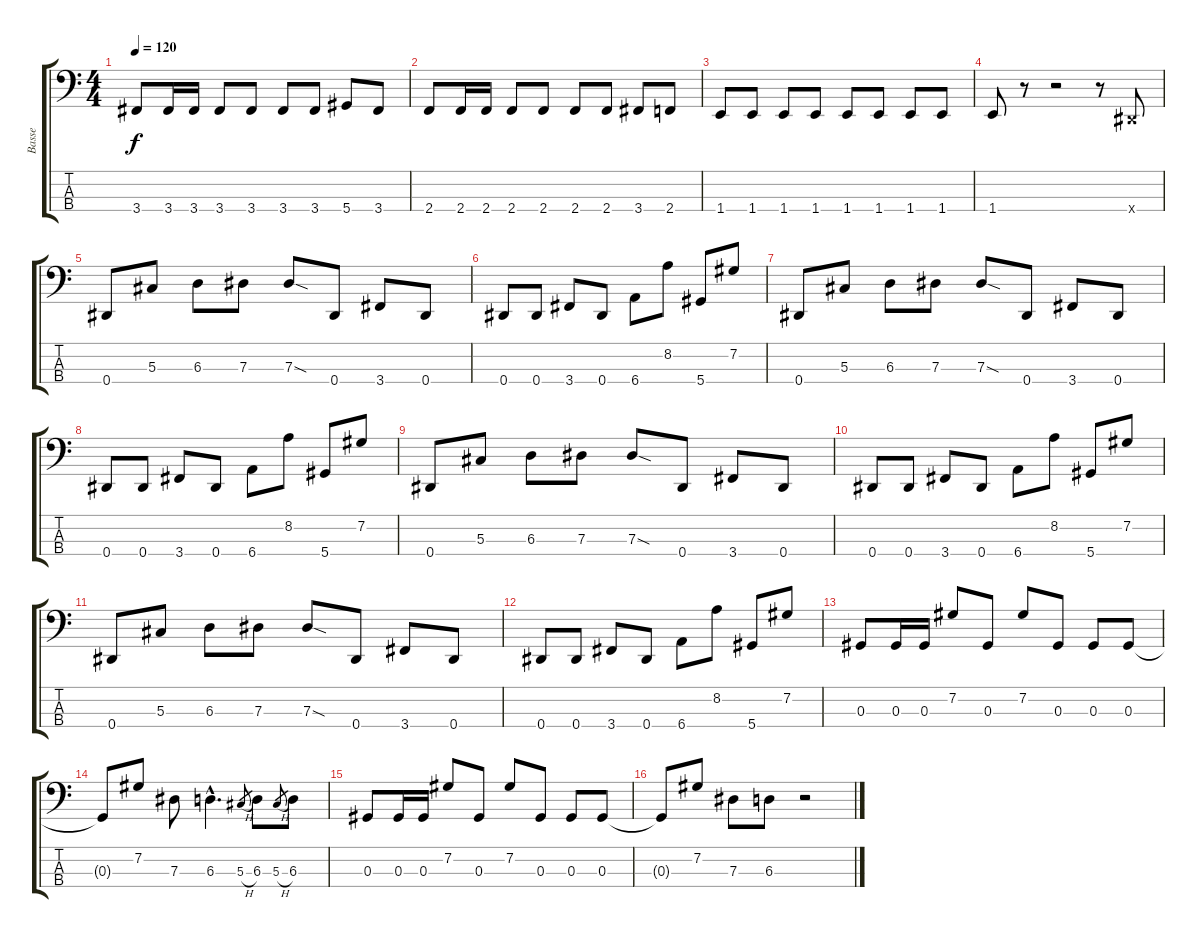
\track ("Basse" "Basse") {instrument electricbasspick}
\staff {score tabs}
\tuning (Gb2 Db2 Ab1 Eb1) {hide}
\ts (4 4)
\tempo 120
\clef f4
\ks c
3.4.8{dy f} 3.4.16 3.4.16 3.4.8 3.4.8 3.4.8 3.4.8 5.4.8 3.4.8 |
2.4.8 2.4.16 2.4.16 2.4.8 2.4.8 2.4.8 2.4.8 3.4.8 2.4.8 |
1.4.8 1.4.8 1.4.8 1.4.8 1.4.8 1.4.8 1.4.8 1.4.8 |
1.4.8 r.8 r.2 r.8 0.4{x}.8 |
0.4.8 5.3.8 6.3.8 7.3.8 7.3{sod}.8 0.4.8 3.4.8 0.4.8 |
0.4.8 0.4.8 3.4.8 0.4.8 6.4.8 8.2.8 5.4.8 7.2.8 |
0.4.8 5.3.8 6.3.8 7.3.8 7.3{sod}.8 0.4.8 3.4.8 0.4.8 |
0.4.8 0.4.8 3.4.8 0.4.8 6.4.8 8.2.8 5.4.8 7.2.8 |
0.4.8 5.3.8 6.3.8 7.3.8 7.3{sod}.8 0.4.8 3.4.8 0.4.8 |
0.4.8 0.4.8 3.4.8 0.4.8 6.4.8 8.2.8 5.4.8 7.2.8 |
0.4.8 5.3.8 6.3.8 7.3.8 7.3{sod}.8 0.4.8 3.4.8 0.4.8 |
0.4.8 0.4.8 3.4.8 0.4.8 6.4.8 8.2.8 5.4.8 7.2.8 |
0.3.8 0.3.16 0.3.16 7.2.8 0.3.8 7.2.8 0.3.8 0.3.8 0.3.8 |
0.3{t}.8 7.2.8 7.3.8 6.3{hac}.4{d} 5.3{h}.8{gr} 6.3.8 5.3{h}.8{gr} 6.3.8 |
0.3.8 0.3.16 0.3.16 7.2.8 0.3.8 7.2.8 0.3.8 0.3.8 0.3.8 |
0.3{t}.8 7.2.8 7.3.8 6.3.8 r.2
